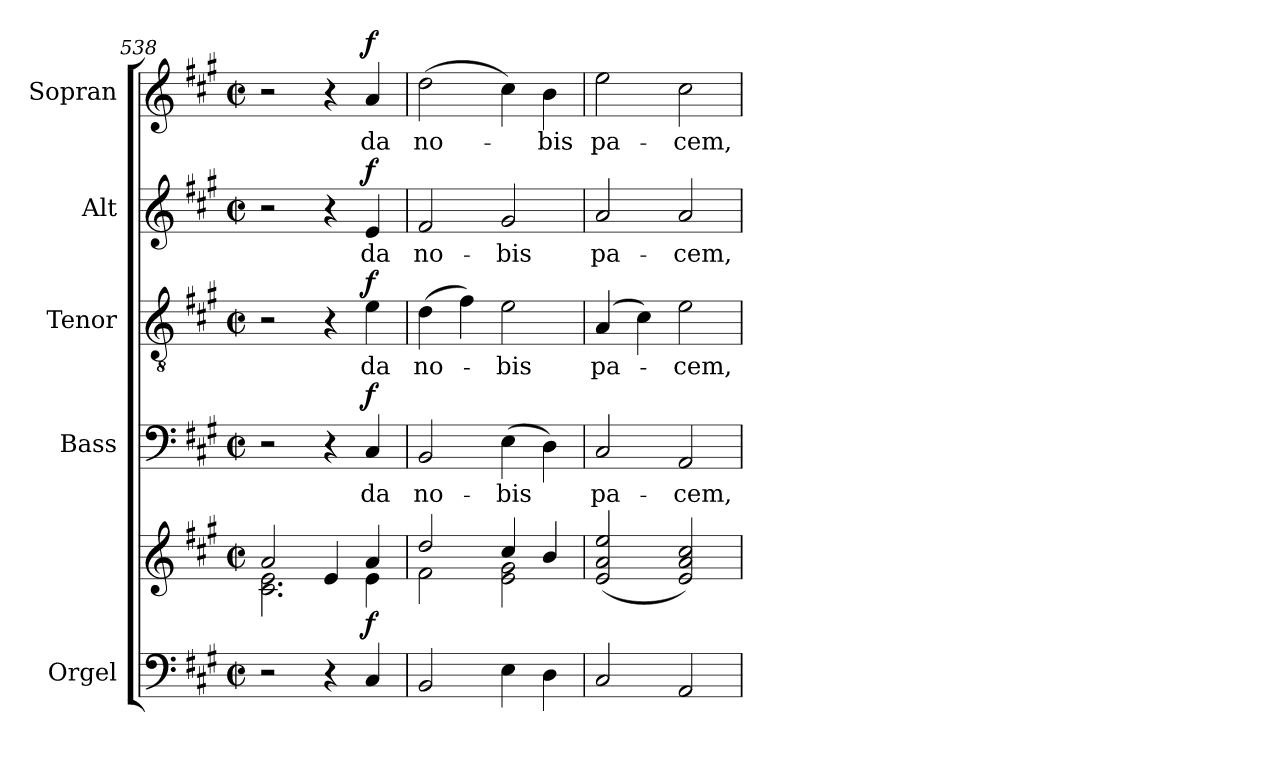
**kern	**kern	**dynam	**kern	**text	**dynam	**kern	**text	**dynam	**kern	**text	**dynam	**kern	**text	**dynam
*part5	*part5	*part5	*part4	*part4	*part4	*part3	*part3	*part3	*part2	*part2	*part2	*part1	*part1	*part1
*staff6	*staff5	*staff5/6	*staff4	*staff4	*staff4	*staff3	*staff3	*staff3	*staff2	*staff2	*staff2	*staff1	*staff1	*staff1
*I"Orgel	*	*	*I"Bass	*	*	*I"Tenor	*	*	*I"Alt	*	*	*I"Sopran	*	*
*I'Org.	*	*	*I'B.	*	*	*I'T.	*	*	*I'A.	*	*	*I'S.	*	*
*clefF4	*clefG2	*	*clefF4	*	*	*clefGv2	*	*	*clefG2	*	*	*clefG2	*	*
*k[f#c#g#]	*k[f#c#g#]	*	*k[f#c#g#]	*	*	*k[f#c#g#]	*	*	*k[f#c#g#]	*	*	*k[f#c#g#]	*	*
*A:	*A:	*	*A:	*	*	*A:	*	*	*A:	*	*	*A:	*	*
*M2/2	*M2/2	*	*M2/2	*	*	*M2/2	*	*	*M2/2	*	*	*M2/2	*	*
*met(c|)	*met(c|)	*	*met(c|)	*	*	*met(c|)	*	*	*met(c|)	*	*	*met(c|)	*	*
=538	=538	=538	=538	=538	=538	=538	=538	=538	=538	=538	=538	=538	=538	=538
*	*^	*	*	*	*	*	*	*	*	*	*	*	*	*
2r	2a/	2.c#\ 2.e\	.	2r	.	.	2r	.	.	2r	.	.	2r	.	.
4r	4e/	.	.	4r	.	.	4r	.	.	4r	.	.	4r	.	.
!	!	!	!LO:DY:b	!	!LO:LY:b	!LO:DY:a	!	!LO:LY:b	!LO:DY:a	!	!LO:LY:b	!LO:DY:a	!	!LO:LY:b	!LO:DY:a
4C#/	4a/	4e\	f	4C#/	da	f	4e\	da	f	4e/	da	f	4a/	da	f
=539	=539	=539	=539	=539	=539	=539	=539	=539	=539	=539	=539	=539	=539	=539	=539
!	!	!	!	!	!LO:LY:b	!	!	!LO:LY:b	!	!	!LO:LY:b	!	!	!LO:LY:b	!
2BB/	2dd/	2f#\	.	2BB/	no-	.	(>4d\	no-	.	2f#/	no-	.	(>2dd\	no-	.
.	.	.	.	.	.	.	4f#\)	.	.	.	.	.	.	.	.
!	!	!	!	!	!LO:LY:b	!	!	!LO:LY:b	!	!	!LO:LY:b	!	!	!	!
4E\	4cc#/	2e\ 2g#\	.	(>4E\	-bis	.	2e\	-bis	.	2g#/	-bis	.	4cc#\)	.	.
!	!	!	!	!	!	!	!	!	!	!	!	!	!	!LO:LY:b	!
4D\	4b/	.	.	4D\)	.	.	.	.	.	.	.	.	4b\	-bis	.
*	*v	*v	*	*	*	*	*	*	*	*	*	*	*	*	*
=540	=540	=540	=540	=540	=540	=540	=540	=540	=540	=540	=540	=540	=540	=540
!	!	!	!	!LO:LY:b	!	!	!LO:LY:b	!	!	!LO:LY:b	!	!	!LO:LY:b	!
2C#/	(<2e/ 2a/ 2ee/	.	2C#/	pa-	.	(4A/	pa-	.	2a/	pa-	.	2ee\	pa-	.
.	.	.	.	.	.	4c#\)	.	.	.	.	.	.	.	.
!	!	!	!	!LO:LY:b	!	!	!LO:LY:b	!	!	!LO:LY:b	!	!	!LO:LY:b	!
2AA/	2e/ 2a/ 2cc#/)	.	2AA/	-cem,	.	2e\	-cem,	.	2a/	-cem,	.	2cc#\	-cem,	.
=	=	=	=	=	=	=	=	=	=	=	=	=	=	=
*-	*-	*-	*-	*-	*-	*-	*-	*-	*-	*-	*-	*-	*-	*-
